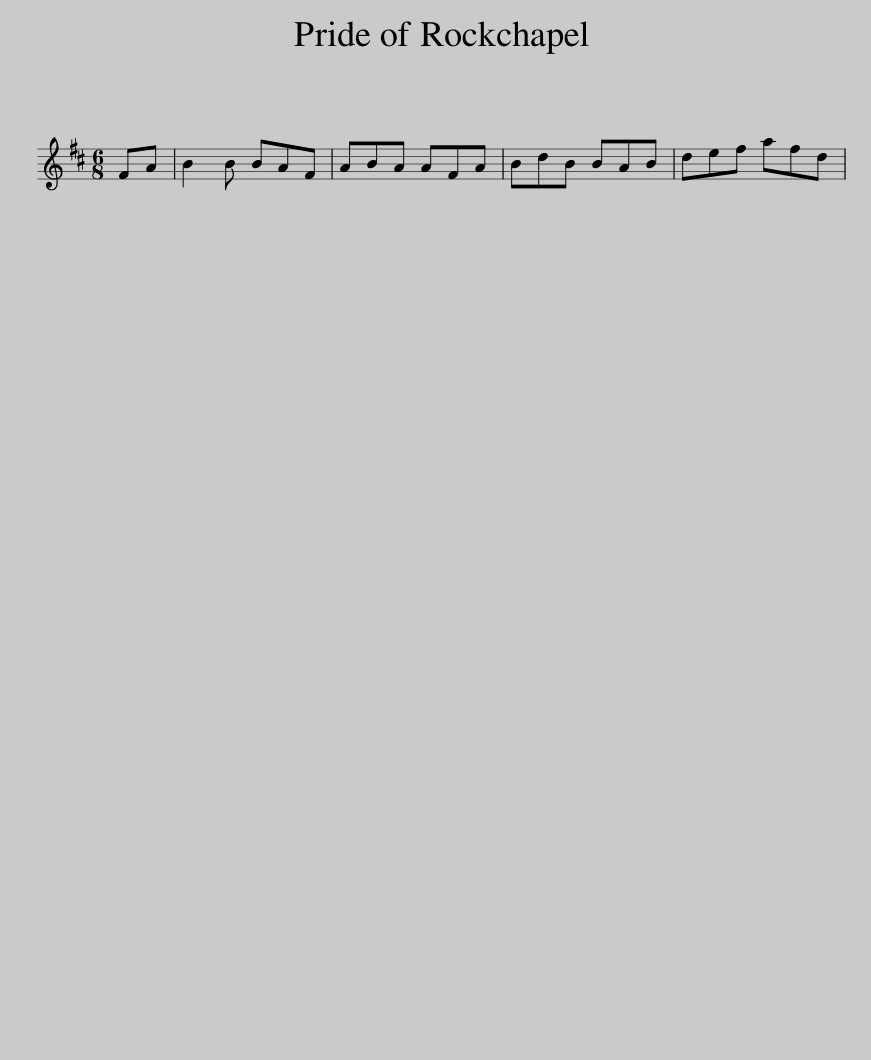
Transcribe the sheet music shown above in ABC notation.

X:1
L:1/8
M:6/8
I:linebreak $
K:D
V:1 treble
V:1
 FA | B2 B BAF | ABA AFA | BdB BAB | def afd | %5
